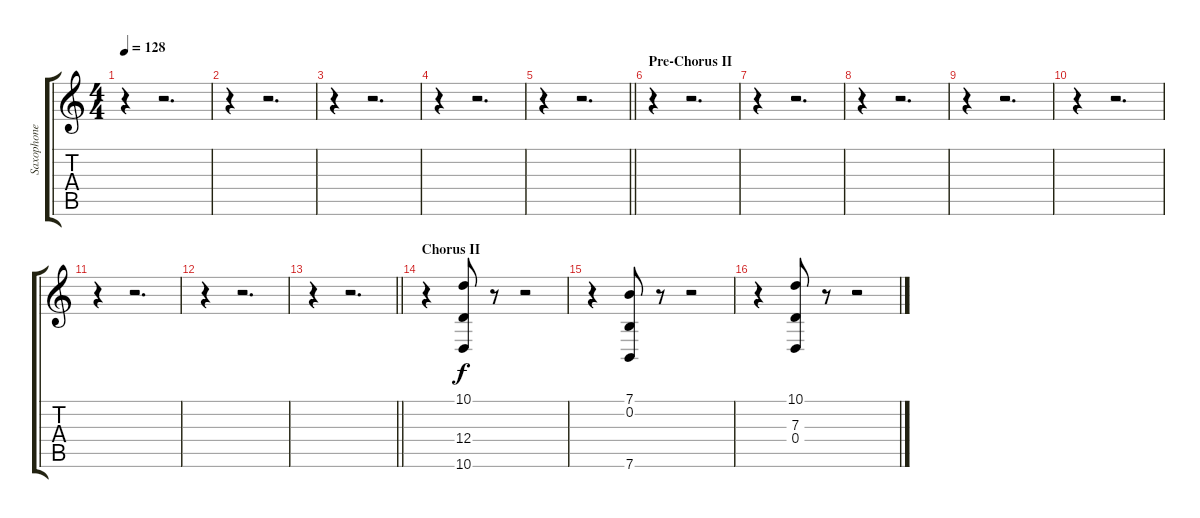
\track ("Saxophone" "Saxophone") {instrument baritonesax}
\staff {score tabs}
\tuning (E4 B3 G3 D3 A2 E2) {hide}
\ts (4 4)
\tempo 128
\clef g2
\ks c
r.4{dy f} r.2{d} |
r.4 r.2{d} |
r.4 r.2{d} |
r.4 r.2{d} |
\barLineRight lightlight
r.4 r.2{d} |
\section ("" "Pre-Chorus II")
r.4 r.2{d} |
r.4 r.2{d} |
r.4 r.2{d} |
r.4 r.2{d} |
r.4 r.2{d} |
r.4 r.2{d} |
r.4 r.2{d} |
\barLineRight lightlight
r.4 r.2{d} |
\section ("" "Chorus II")
r.4 (10.1 12.4 10.6).8 r.8 r.2 |
r.4 (7.1 0.2 7.6).8 r.8 r.2 |
r.4 (10.1 7.3 0.4).8 r.8 r.2
